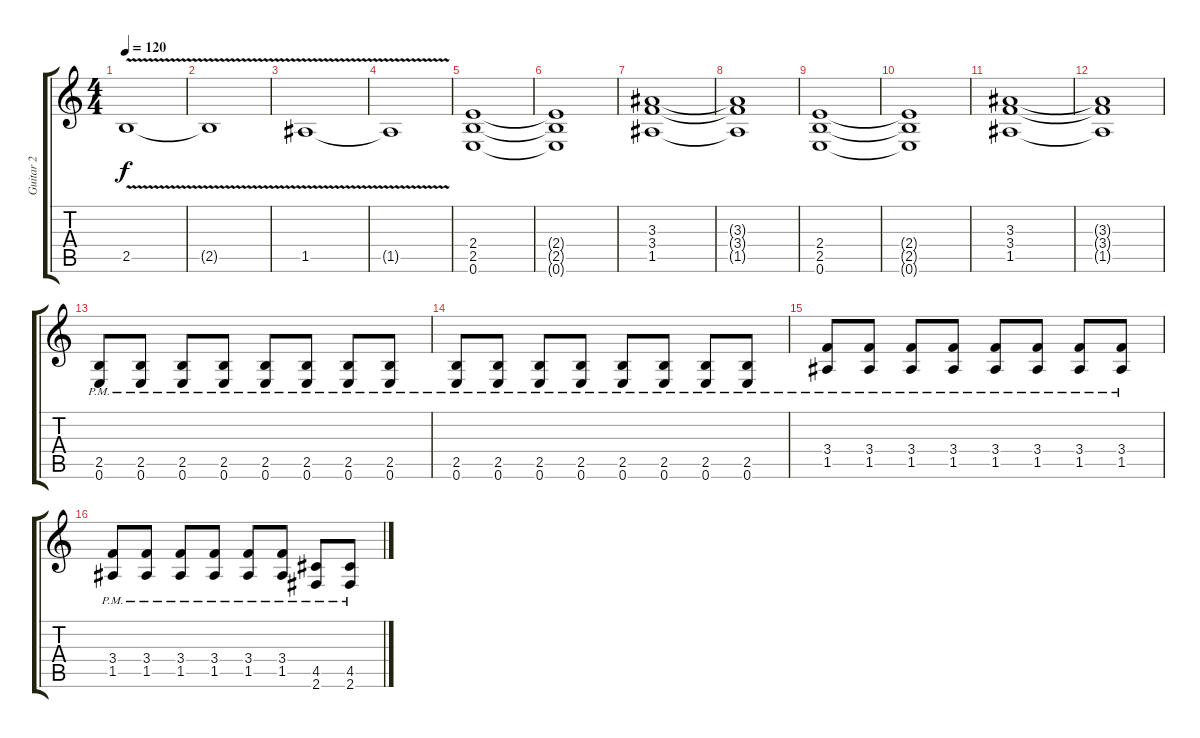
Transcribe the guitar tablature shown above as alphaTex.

\track ("Guitar 2" "Guitar 2") {instrument distortionguitar}
\staff {score tabs}
\tuning (E4 B3 G3 D3 A2 E2) {hide}
\ts (4 4)
\tempo 120
\clef g2
\ks c
2.5{v}.1{dy f} |
2.5{t}.1 |
1.5{v}.1 |
1.5{t}.1 |
(2.4 2.5 0.6).1 |
(2.4{t} 2.5{t} 0.6{t}).1 |
(3.3 3.4 1.5).1 |
(3.3{t} 3.4{t} 1.5{t}).1 |
(2.4 2.5 0.6).1 |
(2.4{t} 2.5{t} 0.6{t}).1 |
(3.3 3.4 1.5).1 |
(3.3{t} 3.4{t} 1.5{t}).1 |
(2.5{pm} 0.6{pm}).8 (2.5{pm} 0.6{pm}).8 (2.5{pm} 0.6{pm}).8 (2.5{pm} 0.6{pm}).8 (2.5{pm} 0.6{pm}).8 (2.5{pm} 0.6{pm}).8 (2.5{pm} 0.6{pm}).8 (2.5{pm} 0.6{pm}).8 |
(2.5{pm} 0.6{pm}).8 (2.5{pm} 0.6{pm}).8 (2.5{pm} 0.6{pm}).8 (2.5{pm} 0.6{pm}).8 (2.5{pm} 0.6{pm}).8 (2.5{pm} 0.6{pm}).8 (2.5{pm} 0.6{pm}).8 (2.5{pm} 0.6{pm}).8 |
(3.4{pm} 1.5{pm}).8 (3.4{pm} 1.5{pm}).8 (3.4{pm} 1.5{pm}).8 (3.4{pm} 1.5{pm}).8 (3.4{pm} 1.5{pm}).8 (3.4{pm} 1.5{pm}).8 (3.4{pm} 1.5{pm}).8 (3.4{pm} 1.5{pm}).8 |
(3.4{pm} 1.5{pm}).8 (3.4{pm} 1.5{pm}).8 (3.4{pm} 1.5{pm}).8 (3.4{pm} 1.5{pm}).8 (3.4{pm} 1.5{pm}).8 (3.4{pm} 1.5{pm}).8 (4.5{pm} 2.6{pm}).8 (4.5{pm} 2.6{pm}).8
